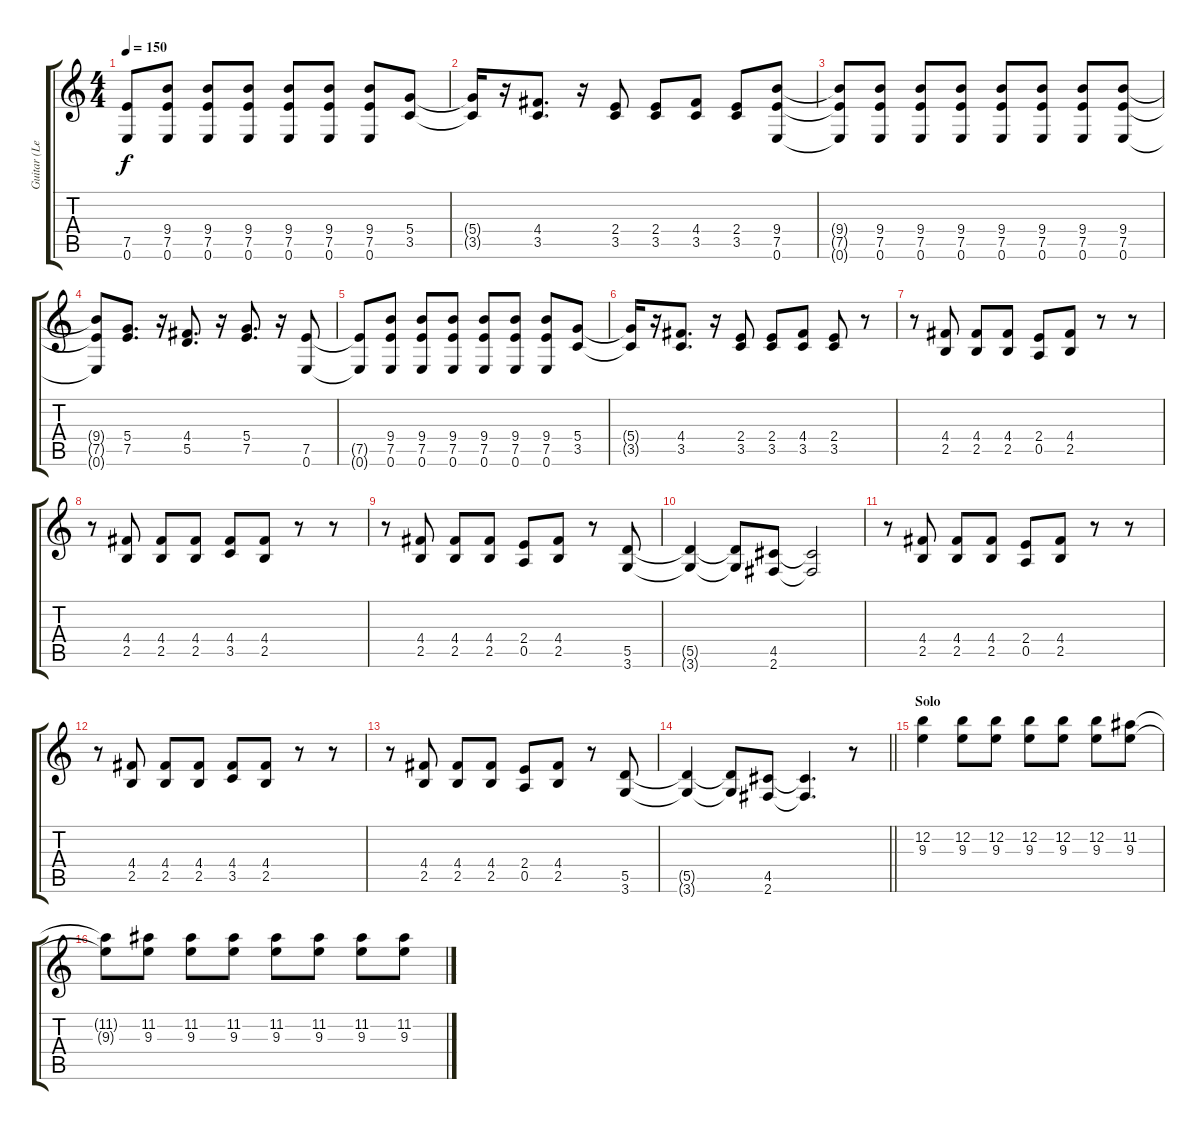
\track ("Guitar (Leon)" "Guitar (Le") {instrument overdrivenguitar}
\staff {score tabs}
\tuning (E4 B3 G3 D3 A2 E2) {hide}
\ts (4 4)
\tempo 150
\clef g2
\ks c
(7.5{t} 0.6{t}).8{dy f} (9.4 7.5 0.6).8 (9.4 7.5 0.6).8 (9.4 7.5 0.6).8 (9.4 7.5 0.6).8 (9.4 7.5 0.6).8 (9.4 7.5 0.6).8 (5.4 3.5).8 |
(5.4{t} 3.5{t}).16 r.16 (4.4 3.5).8{d} r.16 (2.4 3.5).8 (2.4 3.5).8 (4.4 3.5).8 (2.4 3.5).8 (9.4 7.5 0.6).8 |
(9.4{t} 7.5{t} 0.6{t}).8 (9.4 7.5 0.6).8 (9.4 7.5 0.6).8 (9.4 7.5 0.6).8 (9.4 7.5 0.6).8 (9.4 7.5 0.6).8 (9.4 7.5 0.6).8 (9.4 7.5 0.6).8 |
(9.4{t} 7.5{t} 0.6{t}).8 (5.4 7.5).8{d} r.16 (4.4 5.5).8{d} r.16 (5.4 7.5).8{d} r.16 (7.5 0.6).8 |
(7.5{t} 0.6{t}).8 (9.4 7.5 0.6).8 (9.4 7.5 0.6).8 (9.4 7.5 0.6).8 (9.4 7.5 0.6).8 (9.4 7.5 0.6).8 (9.4 7.5 0.6).8 (5.4 3.5).8 |
(5.4{t} 3.5{t}).16 r.16 (4.4 3.5).8{d} r.16 (2.4 3.5).8 (2.4 3.5).8 (4.4 3.5).8 (2.4 3.5).8 r.8 |
r.8 (4.4 2.5).8 (4.4 2.5).8 (4.4 2.5).8 (2.4 0.5).8 (4.4 2.5).8 r.8 r.8 |
r.8 (4.4 2.5).8 (4.4 2.5).8 (4.4 2.5).8 (4.4 3.5).8 (4.4 2.5).8 r.8 r.8 |
r.8 (4.4 2.5).8 (4.4 2.5).8 (4.4 2.5).8 (2.4 0.5).8 (4.4 2.5).8 r.8 (5.5 3.6).8 |
(5.5{t} 3.6{t}).4 (5.5{t} 3.6{t}).8 (4.5 2.6).8 (4.5{t} 2.6{t}).2 |
r.8 (4.4 2.5).8 (4.4 2.5).8 (4.4 2.5).8 (2.4 0.5).8 (4.4 2.5).8 r.8 r.8 |
r.8 (4.4 2.5).8 (4.4 2.5).8 (4.4 2.5).8 (4.4 3.5).8 (4.4 2.5).8 r.8 r.8 |
r.8 (4.4 2.5).8 (4.4 2.5).8 (4.4 2.5).8 (2.4 0.5).8 (4.4 2.5).8 r.8 (5.5 3.6).8 |
\barLineRight lightlight
(5.5{t} 3.6{t}).4 (5.5{t} 3.6{t}).8 (4.5 2.6).8 (4.5{t} 2.6{t}).4{d} r.8 |
\section ("" "Solo")
(12.2 9.3).4 (12.2 9.3).8 (12.2 9.3).8 (12.2 9.3).8 (12.2 9.3).8 (12.2 9.3).8 (11.2 9.3).8 |
(11.2{t} 9.3{t}).8 (11.2 9.3).8 (11.2 9.3).8 (11.2 9.3).8 (11.2 9.3).8 (11.2 9.3).8 (11.2 9.3).8 (11.2 9.3).8
